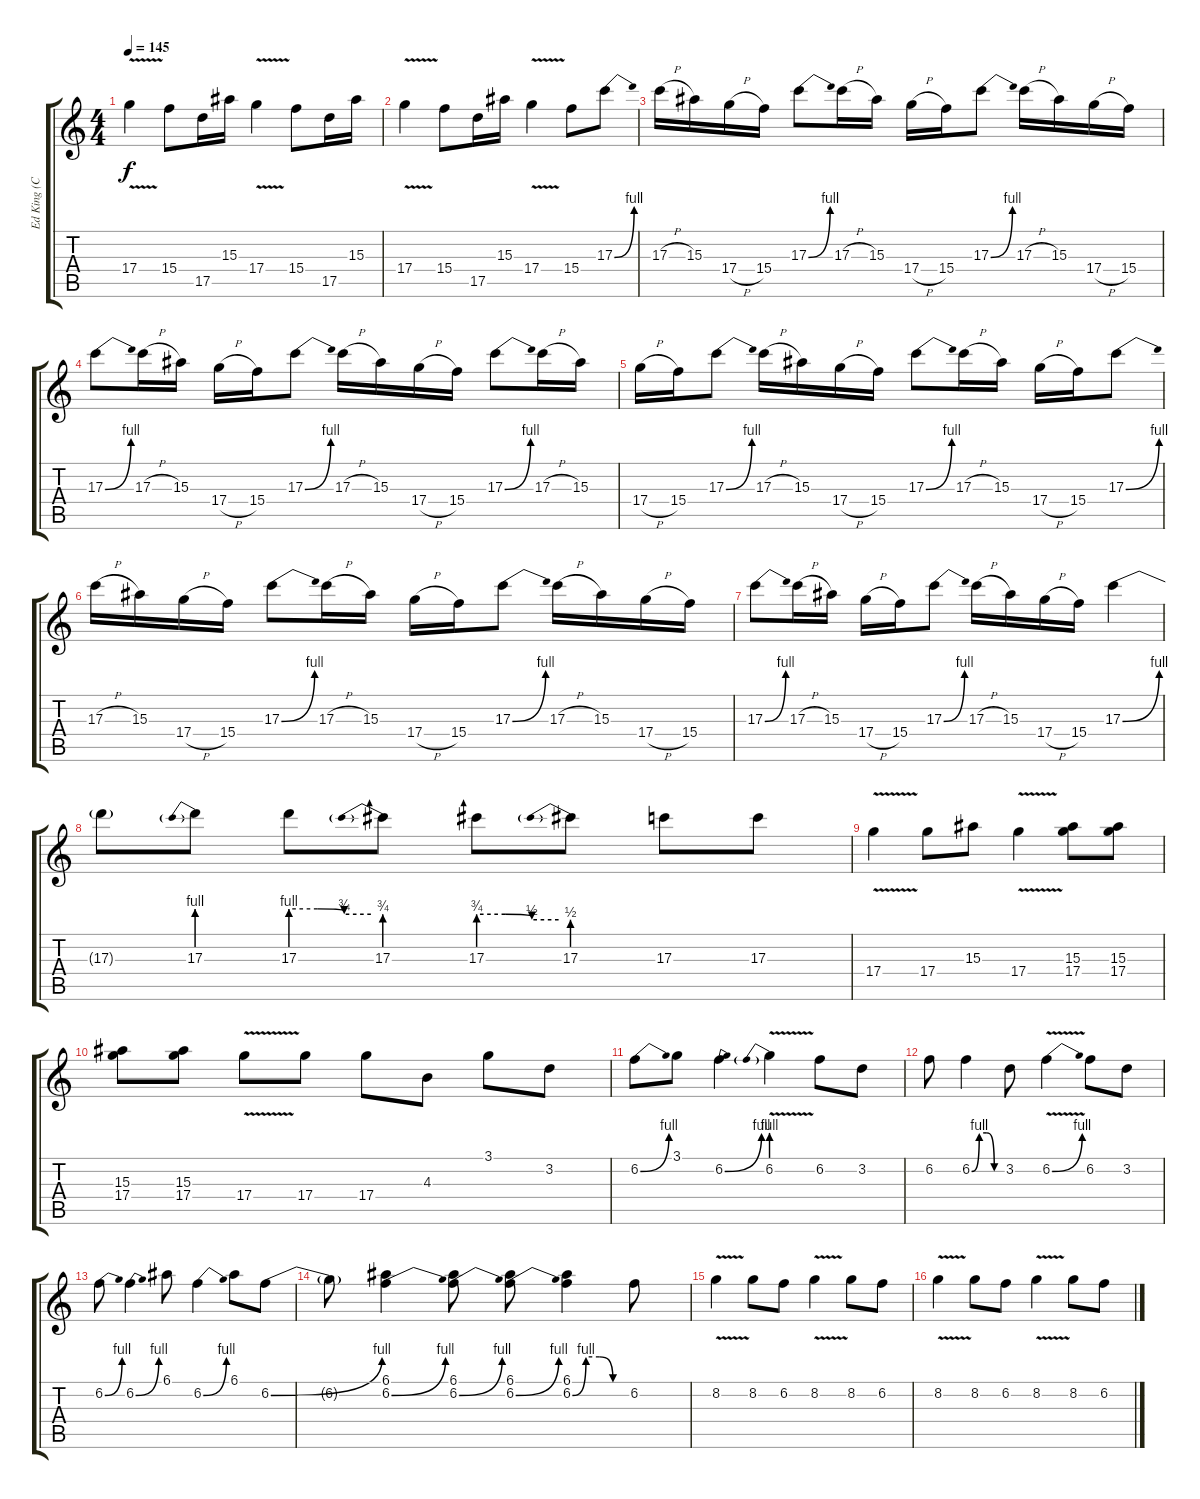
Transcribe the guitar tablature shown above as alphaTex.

\track ("Ed King (Clean/Solo Guitar)" "Ed King (C") {instrument overdrivenguitar}
\staff {score tabs}
\tuning (E4 B3 G3 D3 A2 E2) {hide}
\ts (4 4)
\tempo 145
\clef g2
\ks c
17.4{v}.4{dy f} 15.4.8 17.5.16 15.3.16 17.4{v}.4 15.4.8 17.5.16 15.3.16 |
17.4{v}.4 15.4.8 17.5.16 15.3.16 17.4{v}.4 15.4.8 17.3{be (bend 0 0 60 4)}.8 |
17.3{h}.16 15.3.16 17.4{h}.16 15.4.16 17.3{be (bend 0 0 60 4)}.8 17.3{h}.16 15.3.16 17.4{h}.16 15.4.16 17.3{be (bend 0 0 60 4)}.8 17.3{h}.16 15.3.16 17.4{h}.16 15.4.16 |
17.3{be (bend 0 0 60 4)}.8 17.3{h}.16 15.3.16 17.4{h}.16 15.4.16 17.3{be (bend 0 0 60 4)}.8 17.3{h}.16 15.3.16 17.4{h}.16 15.4.16 17.3{be (bend 0 0 60 4)}.8 17.3{h}.16 15.3.16 |
17.4{h}.16 15.4.16 17.3{be (bend 0 0 60 4)}.8 17.3{h}.16 15.3.16 17.4{h}.16 15.4.16 17.3{be (bend 0 0 60 4)}.8 17.3{h}.16 15.3.16 17.4{h}.16 15.4.16 17.3{be (bend 0 0 60 4)}.8 |
17.3{h}.16 15.3.16 17.4{h}.16 15.4.16 17.3{be (bend 0 0 60 4)}.8 17.3{h}.16 15.3.16 17.4{h}.16 15.4.16 17.3{be (bend 0 0 60 4)}.8 17.3{h}.16 15.3.16 17.4{h}.16 15.4.16 |
17.3{be (bend 0 0 60 4)}.8 17.3{h}.16 15.3.16 17.4{h}.16 15.4.16 17.3{be (bend 0 0 60 4)}.8 17.3{h}.16 15.3.16 17.4{h}.16 15.4.16 17.3{be (bend 0 0 60 4)}.4 |
17.3{t}.8 17.3{be (prebend 0 4 60 4)}.8 17.3{be (custom 0 4 20 4 40 3 60 3)}.8 17.3{be (prebend 0 3 60 3)}.8 17.3{be (custom 0 3 20 3 40 2 60 2)}.8 17.3{be (prebend 0 2 60 2)}.8 17.3.8 17.3.8 |
17.4{v}.4 17.4.8 15.3.8 17.4{v}.4 (15.3 17.4).8 (15.3 17.4).8 |
(15.3 17.4).8 (15.3 17.4).8 17.4{v}.8 17.4.8 17.4.8 4.3.8 3.1.8 3.2.8 |
6.2{be (bend 0 0 60 4)}.8 3.1.8 6.2{be (bend 0 0 60 4)}.4 6.2{be (prebend 0 4 60 4) v}.4 6.2.8 3.2.8 |
6.2.8 6.2{be (custom 0 0 15 4 30 4 45 0 60 0)}.4 3.2.8 6.2{be (bend 0 0 60 4) v}.4 6.2.8 3.2.8 |
6.2{be (bend 0 0 60 4)}.8 6.2{be (bend 0 0 60 4)}.4 6.1.8 6.2{be (bend 0 0 60 4)}.4 6.1.8 6.2{be (bend 0 0 60 4)}.8 |
6.2{t}.8 (6.1 6.2{be (bend 0 0 60 4)}).4 (6.1 6.2{be (bend 0 0 60 4)}).8 (6.1 6.2{be (bend 0 0 60 4)}).8 (6.1 6.2{be (custom 0 0 15 4 30 4 45 0 60 0)}).4 6.2.8 |
8.2{v}.4 8.2.8 6.2.8 8.2{v}.4 8.2.8 6.2.8 |
8.2{v}.4 8.2.8 6.2.8 8.2{v}.4 8.2.8 6.2.8
